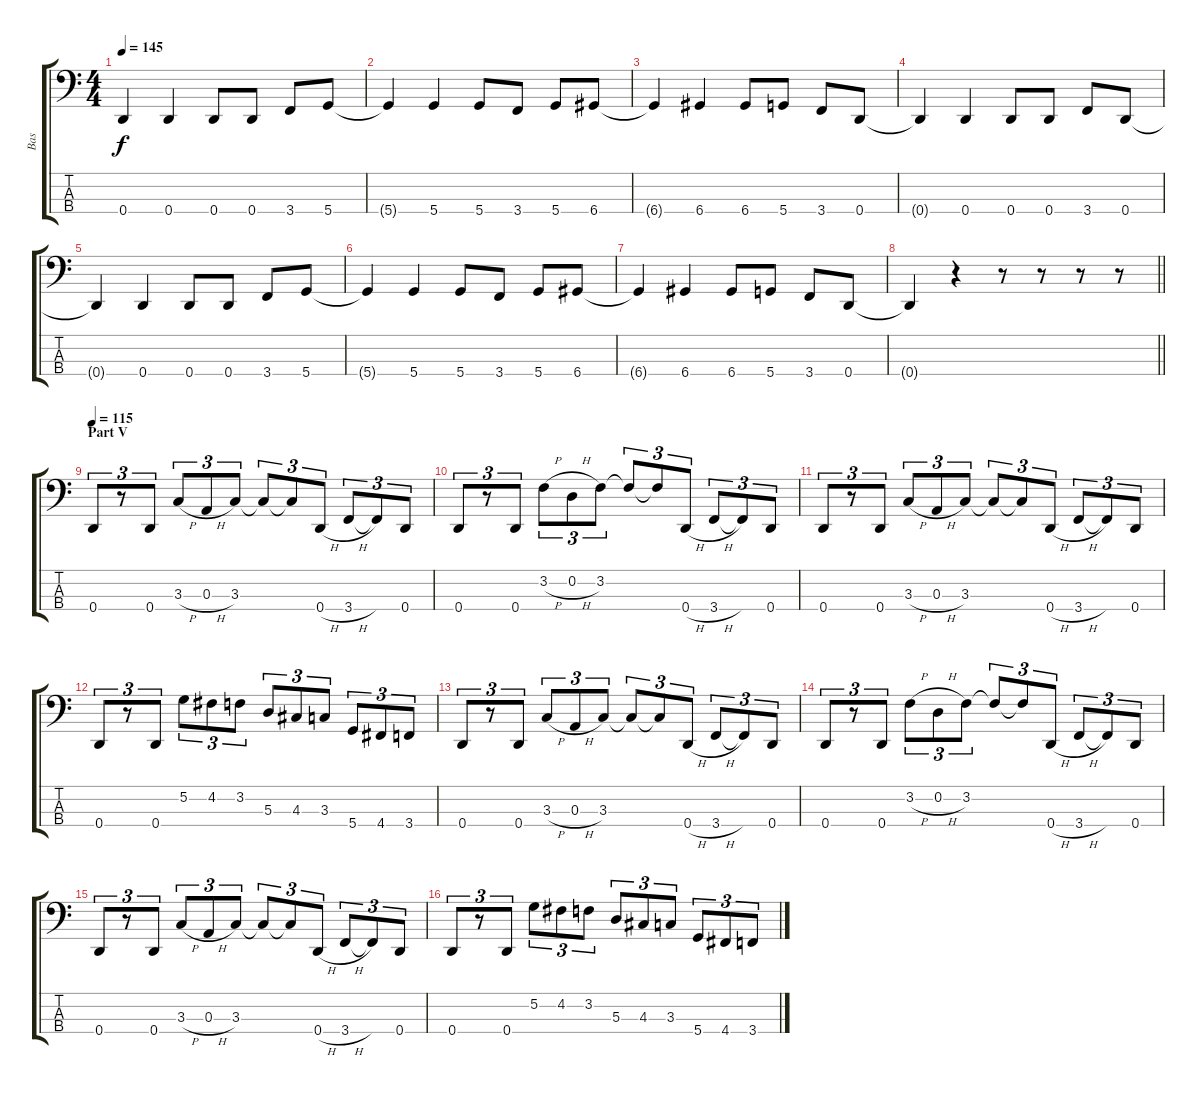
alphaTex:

\track ("Bas" "Bas") {instrument electricbassfinger}
\staff {score tabs}
\tuning (G2 D2 A1 D1) {hide}
\ts (4 4)
\tempo 145
\clef f4
\ks c
0.4{t}.4{dy f} 0.4.4 0.4.8 0.4.8 3.4.8 5.4.8 |
5.4{t}.4 5.4.4 5.4.8 3.4.8 5.4.8 6.4.8 |
6.4{t}.4 6.4.4 6.4.8 5.4.8 3.4.8 0.4.8 |
0.4{t}.4 0.4.4 0.4.8 0.4.8 3.4.8 0.4.8 |
0.4{t}.4 0.4.4 0.4.8 0.4.8 3.4.8 5.4.8 |
5.4{t}.4 5.4.4 5.4.8 3.4.8 5.4.8 6.4.8 |
6.4{t}.4 6.4.4 6.4.8 5.4.8 3.4.8 0.4.8 |
\barLineRight lightlight
0.4{t}.4 r.4 r.8 r.8 r.8 r.8 |
\section ("" "Part V")
\tempo 115
0.4.8{tu (3 2)} r.8{tu (3 2)} 0.4.8{tu (3 2)} 3.3{h}.8{tu (3 2)} 0.3{h}.8{tu (3 2)} 3.3.8{tu (3 2)} 3.3{t}.8{tu (3 2)} 3.3{t}.8{tu (3 2)} 0.4{h}.8{tu (3 2)} 3.4{h}.8{tu (3 2)} 3.4{t}.8{tu (3 2)} 0.4.8{tu (3 2)} |
0.4.8{tu (3 2)} r.8{tu (3 2)} 0.4.8{tu (3 2)} 3.2{h}.8{tu (3 2)} 0.2{h}.8{tu (3 2)} 3.2.8{tu (3 2)} 3.2{t}.8{tu (3 2)} 3.2{t}.8{tu (3 2)} 0.4{h}.8{tu (3 2)} 3.4{h}.8{tu (3 2)} 3.4{t}.8{tu (3 2)} 0.4.8{tu (3 2)} |
0.4.8{tu (3 2)} r.8{tu (3 2)} 0.4.8{tu (3 2)} 3.3{h}.8{tu (3 2)} 0.3{h}.8{tu (3 2)} 3.3.8{tu (3 2)} 3.3{t}.8{tu (3 2)} 3.3{t}.8{tu (3 2)} 0.4{h}.8{tu (3 2)} 3.4{h}.8{tu (3 2)} 3.4{t}.8{tu (3 2)} 0.4.8{tu (3 2)} |
0.4.8{tu (3 2)} r.8{tu (3 2)} 0.4.8{tu (3 2)} 5.2.8{tu (3 2)} 4.2.8{tu (3 2)} 3.2.8{tu (3 2)} 5.3.8{tu (3 2)} 4.3.8{tu (3 2)} 3.3.8{tu (3 2)} 5.4.8{tu (3 2)} 4.4.8{tu (3 2)} 3.4.8{tu (3 2)} |
0.4.8{tu (3 2)} r.8{tu (3 2)} 0.4.8{tu (3 2)} 3.3{h}.8{tu (3 2)} 0.3{h}.8{tu (3 2)} 3.3.8{tu (3 2)} 3.3{t}.8{tu (3 2)} 3.3{t}.8{tu (3 2)} 0.4{h}.8{tu (3 2)} 3.4{h}.8{tu (3 2)} 3.4{t}.8{tu (3 2)} 0.4.8{tu (3 2)} |
0.4.8{tu (3 2)} r.8{tu (3 2)} 0.4.8{tu (3 2)} 3.2{h}.8{tu (3 2)} 0.2{h}.8{tu (3 2)} 3.2.8{tu (3 2)} 3.2{t}.8{tu (3 2)} 3.2{t}.8{tu (3 2)} 0.4{h}.8{tu (3 2)} 3.4{h}.8{tu (3 2)} 3.4{t}.8{tu (3 2)} 0.4.8{tu (3 2)} |
0.4.8{tu (3 2)} r.8{tu (3 2)} 0.4.8{tu (3 2)} 3.3{h}.8{tu (3 2)} 0.3{h}.8{tu (3 2)} 3.3.8{tu (3 2)} 3.3{t}.8{tu (3 2)} 3.3{t}.8{tu (3 2)} 0.4{h}.8{tu (3 2)} 3.4{h}.8{tu (3 2)} 3.4{t}.8{tu (3 2)} 0.4.8{tu (3 2)} |
0.4.8{tu (3 2)} r.8{tu (3 2)} 0.4.8{tu (3 2)} 5.2.8{tu (3 2)} 4.2.8{tu (3 2)} 3.2.8{tu (3 2)} 5.3.8{tu (3 2)} 4.3.8{tu (3 2)} 3.3.8{tu (3 2)} 5.4.8{tu (3 2)} 4.4.8{tu (3 2)} 3.4.8{tu (3 2)}
